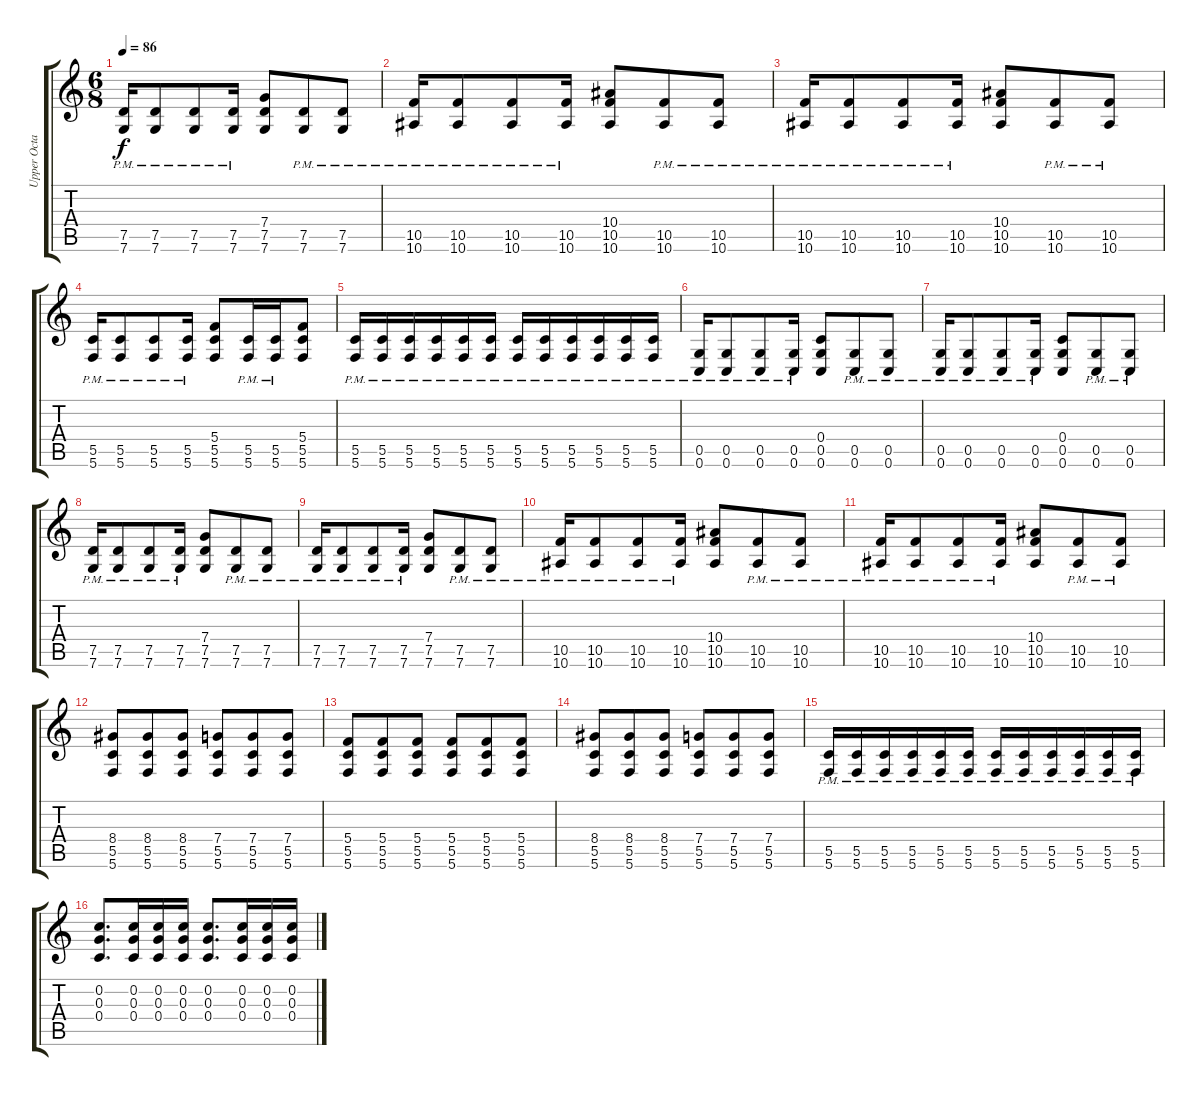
\track ("Upper Octave" "Upper Octa") {instrument acousticguitarsteel}
\staff {score tabs}
\tuning (E4 C4 G3 C3 G2 C2) {hide}
\ts (6 8)
\tempo 86
\clef g2
\ks c
(7.5 7.6{pm}).16{dy f} (7.5 7.6{pm}).8 (7.5 7.6{pm}).8 (7.5 7.6{pm}).16 (7.4 7.5 7.6).8 (7.5 7.6{pm}).8 (7.5 7.6{pm}).8 |
(10.5 10.6{pm}).16 (10.5 10.6{pm}).8 (10.5 10.6{pm}).8 (10.5 10.6{pm}).16 (10.4 10.5 10.6).8 (10.5 10.6{pm}).8 (10.5 10.6{pm}).8 |
(10.5 10.6{pm}).16 (10.5 10.6{pm}).8 (10.5 10.6{pm}).8 (10.5 10.6{pm}).16 (10.4 10.5 10.6).8 (10.5 10.6{pm}).8 (10.5 10.6{pm}).8 |
(5.5 5.6{pm}).16 (5.5 5.6{pm}).8 (5.5 5.6{pm}).8 (5.5 5.6{pm}).16 (5.4 5.5 5.6).8 (5.5 5.6{pm}).16 (5.5 5.6{pm}).16 (5.4 5.5 5.6).8 |
(5.5{pm} 5.6{pm}).16 (5.5{pm} 5.6{pm}).16 (5.5{pm} 5.6{pm}).16 (5.5{pm} 5.6{pm}).16 (5.5{pm} 5.6{pm}).16 (5.5{pm} 5.6{pm}).16 (5.5{pm} 5.6{pm}).16 (5.5{pm} 5.6{pm}).16 (5.5{pm} 5.6).16 (5.5{pm} 5.6).16 (5.5{pm} 5.6).16 (5.5{pm} 5.6).16 |
(0.5 0.6{pm}).16 (0.5 0.6{pm}).8 (0.5 0.6{pm}).8 (0.5 0.6{pm}).16 (0.4 0.5 0.6).8 (0.5 0.6{pm}).8 (0.5 0.6{pm}).8 |
(0.5 0.6{pm}).16 (0.5 0.6{pm}).8 (0.5 0.6{pm}).8 (0.5 0.6{pm}).16 (0.4 0.5 0.6).8 (0.5 0.6{pm}).8 (0.5 0.6{pm}).8 |
(7.5 7.6{pm}).16 (7.5 7.6{pm}).8 (7.5 7.6{pm}).8 (7.5 7.6{pm}).16 (7.4 7.5 7.6).8 (7.5 7.6{pm}).8 (7.5 7.6{pm}).8 |
(7.5 7.6{pm}).16 (7.5 7.6{pm}).8 (7.5 7.6{pm}).8 (7.5 7.6{pm}).16 (7.4 7.5 7.6).8 (7.5 7.6{pm}).8 (7.5 7.6{pm}).8 |
(10.5 10.6{pm}).16 (10.5 10.6{pm}).8 (10.5 10.6{pm}).8 (10.5 10.6{pm}).16 (10.4 10.5 10.6).8 (10.5 10.6{pm}).8 (10.5 10.6{pm}).8 |
(10.5 10.6{pm}).16 (10.5 10.6{pm}).8 (10.5 10.6{pm}).8 (10.5 10.6{pm}).16 (10.4 10.5 10.6).8 (10.5 10.6{pm}).8 (10.5 10.6{pm}).8 |
(8.4 5.5 5.6).8 (8.4 5.5 5.6).8 (8.4 5.5 5.6).8 (7.4 5.5 5.6).8 (7.4 5.5 5.6).8 (7.4 5.5 5.6).8 |
(5.4 5.5 5.6).8 (5.4 5.5 5.6).8 (5.4 5.5 5.6).8 (5.4 5.5 5.6).8 (5.4 5.5 5.6).8 (5.4 5.5 5.6).8 |
(8.4 5.5 5.6).8 (8.4 5.5 5.6).8 (8.4 5.5 5.6).8 (7.4 5.5 5.6).8 (7.4 5.5 5.6).8 (7.4 5.5 5.6).8 |
(5.5{pm} 5.6{pm}).16 (5.5{pm} 5.6{pm}).16 (5.5{pm} 5.6{pm}).16 (5.5{pm} 5.6{pm}).16 (5.5{pm} 5.6{pm}).16 (5.5{pm} 5.6{pm}).16 (5.5{pm} 5.6{pm}).16 (5.5{pm} 5.6{pm}).16 (5.5{pm} 5.6{pm}).16 (5.5{pm} 5.6{pm}).16 (5.5{pm} 5.6{pm}).16 (5.5{pm} 5.6{pm}).16 |
(0.2 0.3 0.4).8{d instrument acousticguitarsteel} (0.2 0.3 0.4).16 (0.2 0.3 0.4).16 (0.2 0.3 0.4).16 (0.2 0.3 0.4).8{d} (0.2 0.3 0.4).16 (0.2 0.3 0.4).16 (0.2 0.3 0.4).16
